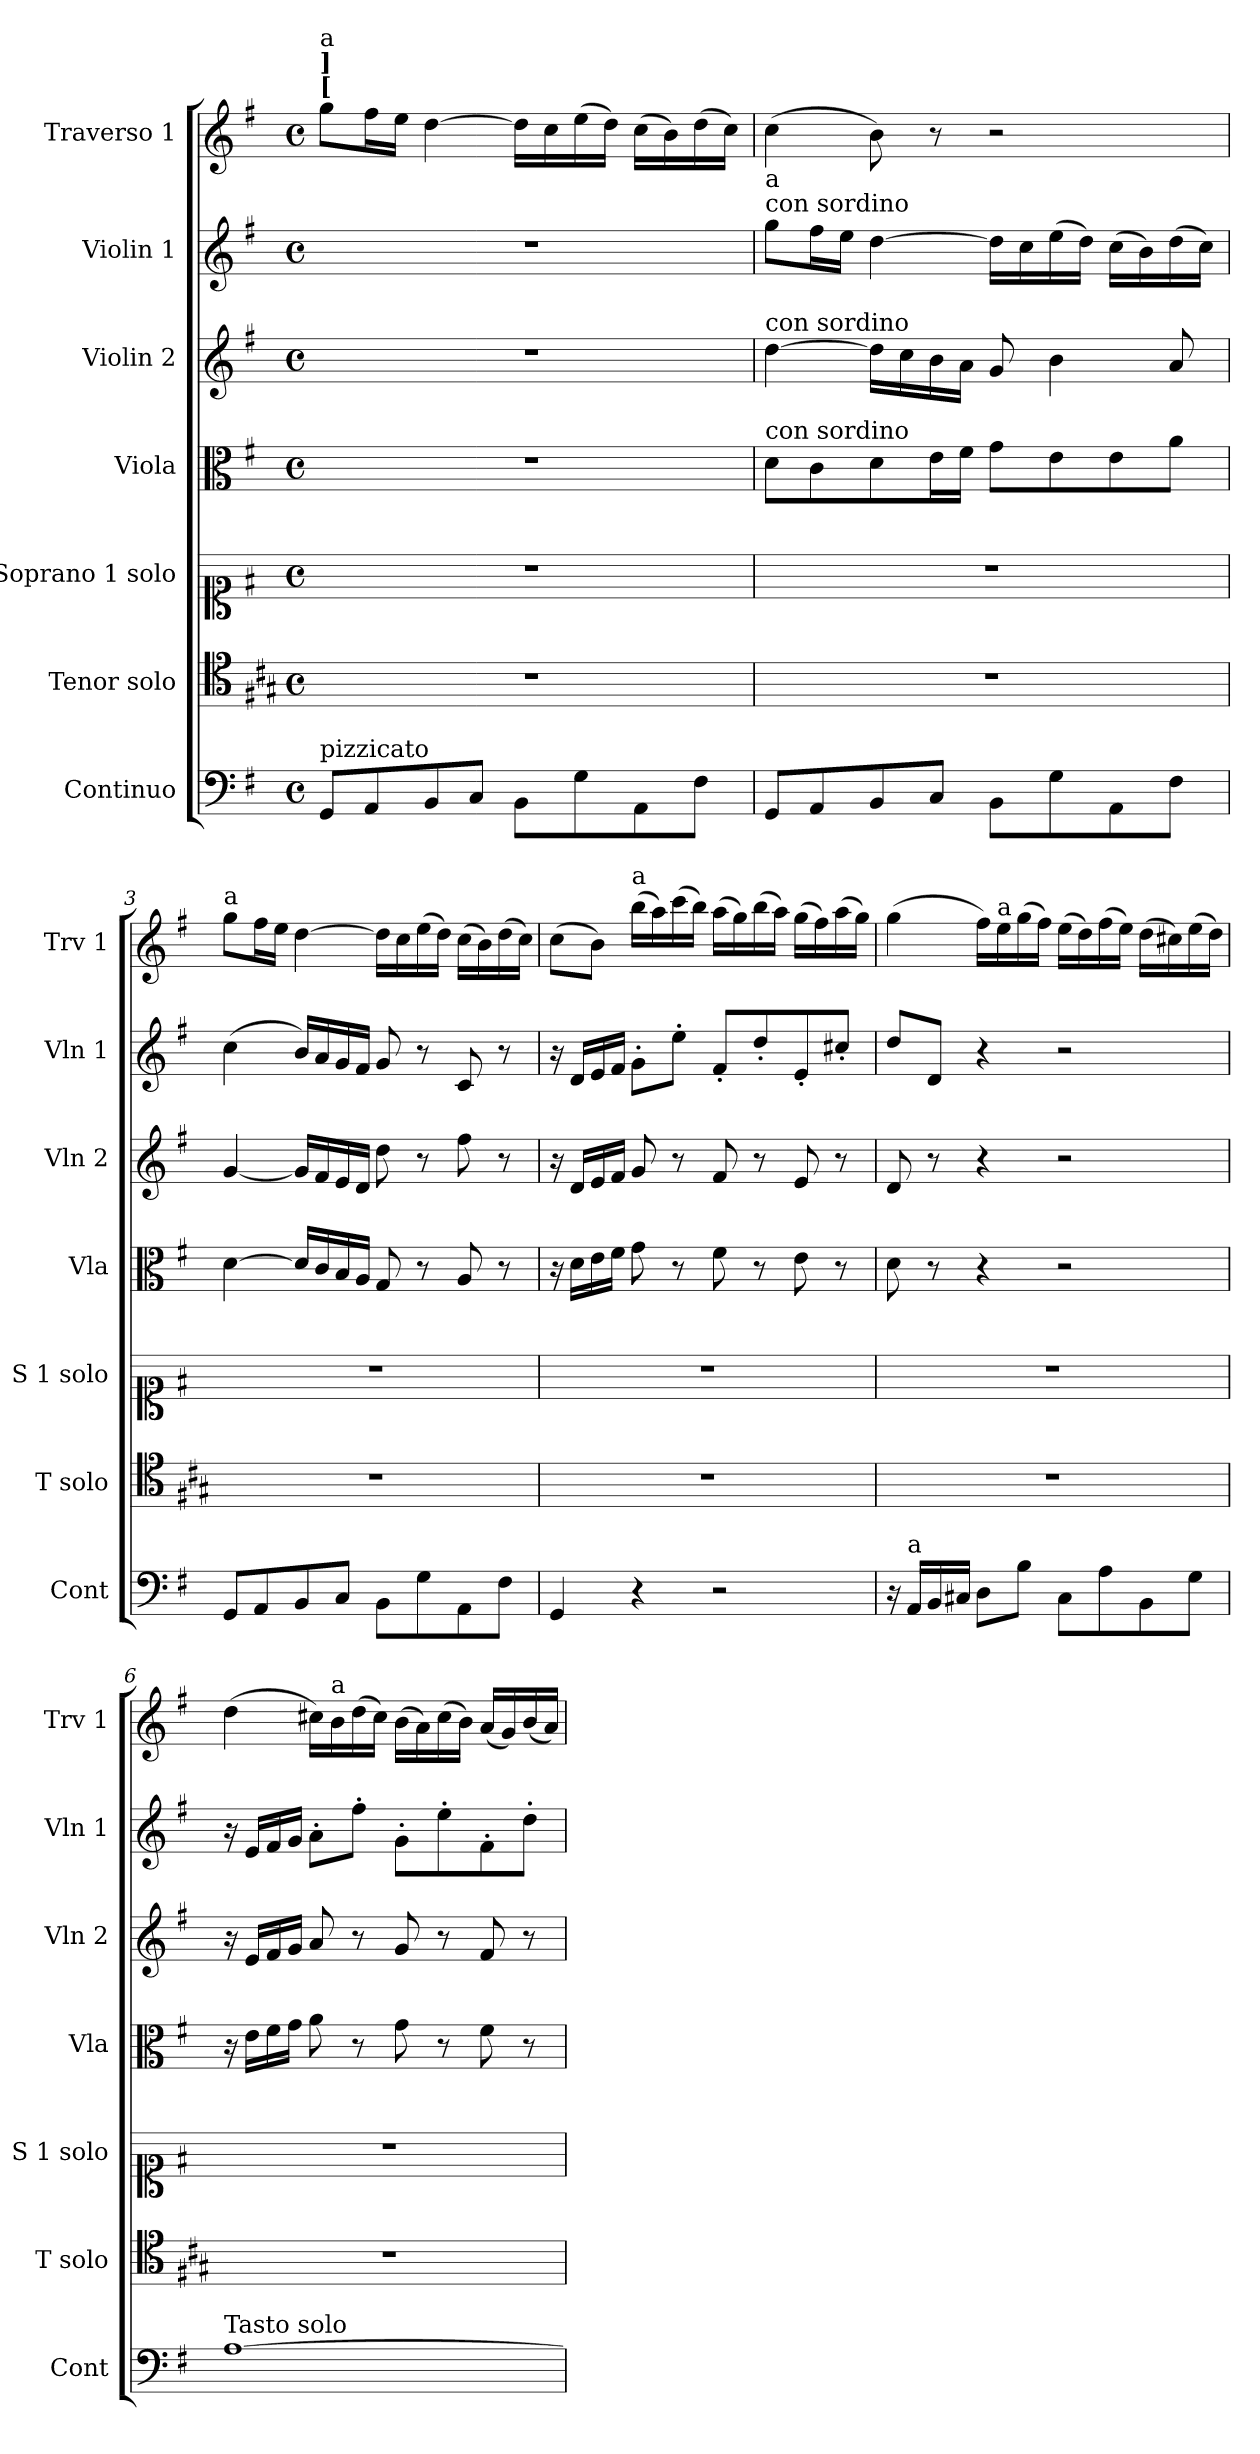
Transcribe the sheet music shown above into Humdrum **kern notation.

**kern	**kern	**kern	**kern	**kern	**kern	**kern
*part7	*part6	*part5	*part4	*part3	*part2	*part1
*staff7	*staff6	*staff5	*staff4	*staff3	*staff2	*staff1
*I"Continuo	*I"Tenor solo	*I"Soprano 1 solo	*I"Viola	*I"Violin 2	*I"Violin 1	*I"Traverso 1
*I'Cont	*I'T solo	*I'S 1 solo	*I'Vla	*I'Vln 2	*I'Vln 1	*I'Trv 1
*clefF4	*clefC4	*clefC1	*clefC3	*clefG2	*clefG2	*clefG2
*	*ITrd1c2	*ITrd-7c-12	*	*	*	*
*k[f#]	*k[f#]	*k[f#]	*k[f#]	*k[f#]	*k[f#]	*k[f#]
*M4/4	*M4/4	*M4/4	*M4/4	*M4/4	*M4/4	*M4/4
*met(c)	*met(c)	*met(c)	*met(c)	*met(c)	*met(c)	*met(c)
*MM76	*MM76	*MM76	*MM76	*MM76	*MM76	*MM76
=1	=1	=1	=1	=1	=1	=1
!	!	!	!	!	!	!LO:TX:a:B:t=[
!	!	!	!	!	!	!LO:TX:a:B:t=]
!	!	!	!	!	!	!LO:TX:a:t=a
!LO:TX:a:t=pizzicato	!	!	!	!	!	!
8GG/L	1r	1r	1r	1r	1r	8gg\L
8AA/	.	.	.	.	.	16ff#\L
.	.	.	.	.	.	16ee\JJ
8BB/	.	.	.	.	.	[4dd\
8C/J	.	.	.	.	.	.
8BB\L	.	.	.	.	.	16dd\LL]
.	.	.	.	.	.	16cc\
8G\	.	.	.	.	.	(16ee\
.	.	.	.	.	.	16dd\JJ)
8AA\	.	.	.	.	.	(16cc\LL
.	.	.	.	.	.	16b\)
8F#\J	.	.	.	.	.	(16dd\
.	.	.	.	.	.	16cc\JJ)
=2	=2	=2	=2	=2	=2	=2
!	!	!	!	!	!LO:TX:a:t=con sordino	!
!	!	!	!	!	!LO:TX:a:t=a	!
!	!	!	!	!LO:TX:a:t=con sordino	!	!
!	!	!	!LO:TX:a:t=con sordino	!	!	!
8GG/L	1r	1r	8d\L	[4dd\	8gg\L	(4cc\
8AA/	.	.	8c\	.	16ff#\L	.
.	.	.	.	.	16ee\JJ	.
8BB/	.	.	8d\	16dd\LL]	[4dd\	8b\)
.	.	.	.	16cc\	.	.
8C/J	.	.	16e\L	16b\	.	8r
.	.	.	16f#\JJ	16a\JJ	.	.
8BB\L	.	.	8g\L	8g/	16dd\LL]	2r
.	.	.	.	.	16cc\	.
8G\	.	.	8e\	4b\	(16ee\	.
.	.	.	.	.	16dd\JJ)	.
8AA\	.	.	8e\	.	(16cc\LL	.
.	.	.	.	.	16b\)	.
8F#\J	.	.	8a\J	8a/	(16dd\	.
.	.	.	.	.	16cc\JJ)	.
=3	=3	=3	=3	=3	=3	=3
!	!	!	!	!	!	!LO:TX:a:t=a
8GG/L	1r	1r	[4d\	[4g/	(4cc\	8gg\L
8AA/	.	.	.	.	.	16ff#\L
.	.	.	.	.	.	16ee\JJ
8BB/	.	.	16d/LL]	16g/LL]	16b/LL)	[4dd\
.	.	.	16c/	16f#/	16a/	.
8C/J	.	.	16B/	16e/	16g/	.
.	.	.	16A/JJ	16d/JJ	16f#/JJ	.
8BB\L	.	.	8G/	8dd\	8g/	16dd\LL]
.	.	.	.	.	.	16cc\
8G\	.	.	8r	8r	8r	(16ee\
.	.	.	.	.	.	16dd\JJ)
8AA\	.	.	8A/	8ff#\	8c/	(16cc\LL
.	.	.	.	.	.	16b\)
8F#\J	.	.	8r	8r	8r	(16dd\
.	.	.	.	.	.	16cc\JJ)
!!LO:LB:g=z
=4	=4	=4	=4	=4	=4	=4
4GG/	1r	1r	16r	16r	16r	(8cc\L
.	.	.	16d\LL	16d/LL	16d/LL	.
.	.	.	16e\	16e/	16e/	8b\J)
.	.	.	16f#\JJ	16f#/JJ	16f#/JJ	.
!	!	!	!	!	!	!LO:TX:a:t=a
4r	.	.	8g\	8g/	8g'\L	(16bb\LL
.	.	.	.	.	.	16aa\)
.	.	.	8r	8r	8ee'\J	(16ccc\
.	.	.	.	.	.	16bb\JJ)
2r	.	.	8f#\	8f#/	8f#'/L	(16aa\LL
.	.	.	.	.	.	16gg\)
.	.	.	8r	8r	8dd'/	(16bb\
.	.	.	.	.	.	16aa\JJ)
.	.	.	8e\	8e/	8e'/	(16gg\LL
.	.	.	.	.	.	16ff#\)
.	.	.	8r	8r	8cc#X'/J	(16aa\
.	.	.	.	.	.	16gg\JJ)
=5	=5	=5	=5	=5	=5	=5
16r	1r	1r	8d\	8d/	8dd/L	(4gg\
!LO:TX:a:t=a	!	!	!	!	!	!
16AA/LL	.	.	.	.	.	.
16BB/	.	.	8r	8r	8d/J	.
16C#X/JJ	.	.	.	.	.	.
8D\L	.	.	4r	4r	4r	16ff#\LL)
!	!	!	!	!	!	!LO:TX:a:t=a
.	.	.	.	.	.	16ee\
8B\J	.	.	.	.	.	(16gg\
.	.	.	.	.	.	16ff#\JJ)
8C#\L	.	.	2r	2r	2r	(16ee\LL
.	.	.	.	.	.	16dd\)
8A\	.	.	.	.	.	(16ff#\
.	.	.	.	.	.	16ee\JJ)
8BB\	.	.	.	.	.	(16dd\LL
.	.	.	.	.	.	16cc#X\)
8G\J	.	.	.	.	.	(16ee\
.	.	.	.	.	.	16dd\JJ)
=6	=6	=6	=6	=6	=6	=6
!LO:TX:a:t=Tasto solo	!	!	!	!	!	!
[1A	1r	1r	16r	16r	16r	(4dd\
.	.	.	16e\LL	16e/LL	16e/LL	.
.	.	.	16f#\	16f#/	16f#/	.
.	.	.	16g\JJ	16g/JJ	16g/JJ	.
.	.	.	8a\	8a/	8a'\L	16cc#X\LL)
!	!	!	!	!	!	!LO:TX:a:t=a
.	.	.	.	.	.	16b\
.	.	.	8r	8r	8ff#'\J	(16dd\
.	.	.	.	.	.	16cc#\JJ)
.	.	.	8g\	8g/	8g'\L	(16b\LL
.	.	.	.	.	.	16a\)
.	.	.	8r	8r	8ee'\	(16cc#\
.	.	.	.	.	.	16b\JJ)
.	.	.	8f#\	8f#/	8f#'\	(16a/LL
.	.	.	.	.	.	16g/)
.	.	.	8r	8r	8dd'\J	(16b/
.	.	.	.	.	.	16a/JJ)
=	=	=	=	=	=	=
*-	*-	*-	*-	*-	*-	*-
